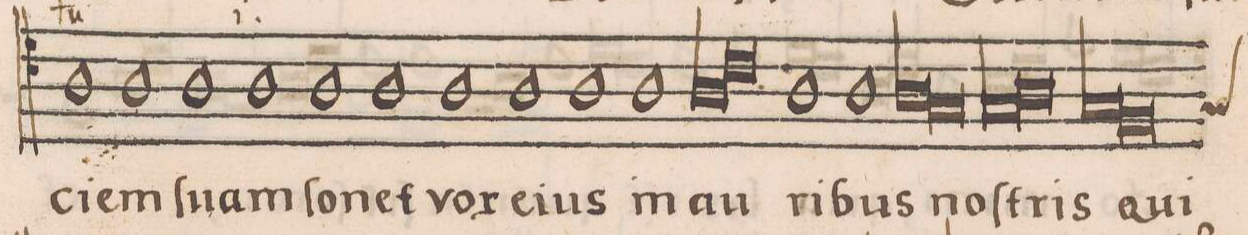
**kern	**text	**text
*I"TENOR	*	*
*clefC4	*	*
*k[]	*	*
*met(C|)	*	*
*M2/1	*	*
1A	-ci-	.
=62-	=62-	=62-
1A	-em	.
1A	ſu-	.
=63-	=63-	=63-
1A	-am	.
1A	ſo	.
=64-	=64-	=64-
1A	net	.
1A	vox	.
=65-	=65-	=65-
1A	e-	.
1A	-ius	.
=66-	=66-	=66-
1A	in	.
*lig	*	*
1A	au-	.
=67-	=67-	=67-
1c	.	.
*Xlig	*	*
1A	-ri-	.
=68-	=68-	=68-
1A	-bus	.
*lig	*	*
1A	noſ-	.
=69-	=69-	=69-
1G	.	.
*Xlig	*	*
*lig	*	*
1G	-tris	.
=70-	=70-	=70-
1A	.	.
*Xlig	*	*
*lig	*	*
1G	Qui	.
=71-	=71-	=71-
*custos:G	*	*
1F	.	.
*Xlig	*	*
*lig	*	*
*-	*-	*-
